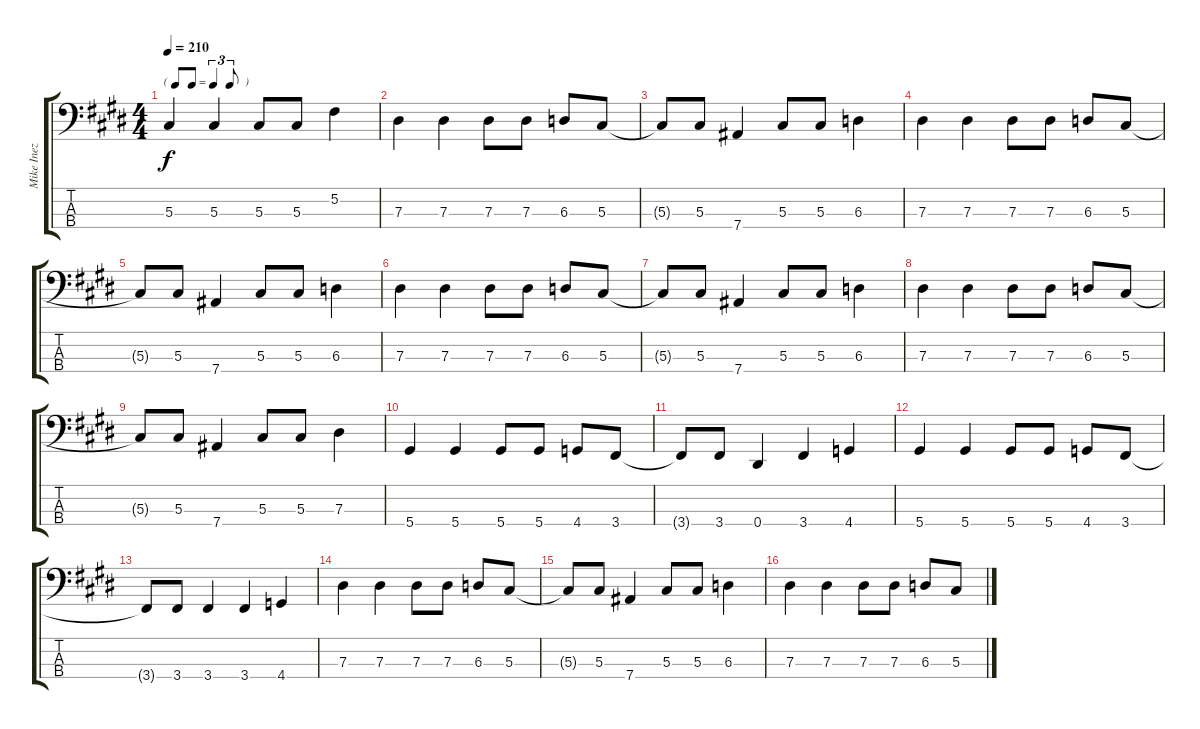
\track ("Mike Inez - Bass" "Mike Inez ") {instrument electricbasspick}
\staff {score tabs}
\tuning (Gb2 Db2 Ab1 Eb1) {hide}
\ts (4 4)
\tf triplet8th
\tempo 210
\clef f4
\ks e
5.3.4{dy f} 5.3.4 5.3.8 5.3.8 5.2.4 |
7.3.4 7.3.4 7.3.8 7.3.8 6.3.8 5.3.8 |
5.3{t}.8 5.3.8 7.4.4 5.3.8 5.3.8 6.3.4 |
7.3.4 7.3.4 7.3.8 7.3.8 6.3.8 5.3.8 |
5.3{t}.8 5.3.8 7.4.4 5.3.8 5.3.8 6.3.4 |
7.3.4 7.3.4 7.3.8 7.3.8 6.3.8 5.3.8 |
5.3{t}.8 5.3.8 7.4.4 5.3.8 5.3.8 6.3.4 |
7.3.4 7.3.4 7.3.8 7.3.8 6.3.8 5.3.8 |
5.3{t}.8 5.3.8 7.4.4 5.3.8 5.3.8 7.3.4 |
5.4.4 5.4.4 5.4.8 5.4.8 4.4.8 3.4.8 |
3.4{t}.8 3.4.8 0.4.4 3.4.4 4.4.4 |
5.4.4 5.4.4 5.4.8 5.4.8 4.4.8 3.4.8 |
3.4{t}.8 3.4.8 3.4.4 3.4.4 4.4.4 |
7.3.4 7.3.4 7.3.8 7.3.8 6.3.8 5.3.8 |
5.3{t}.8 5.3.8 7.4.4 5.3.8 5.3.8 6.3.4 |
7.3.4 7.3.4 7.3.8 7.3.8 6.3.8 5.3.8
